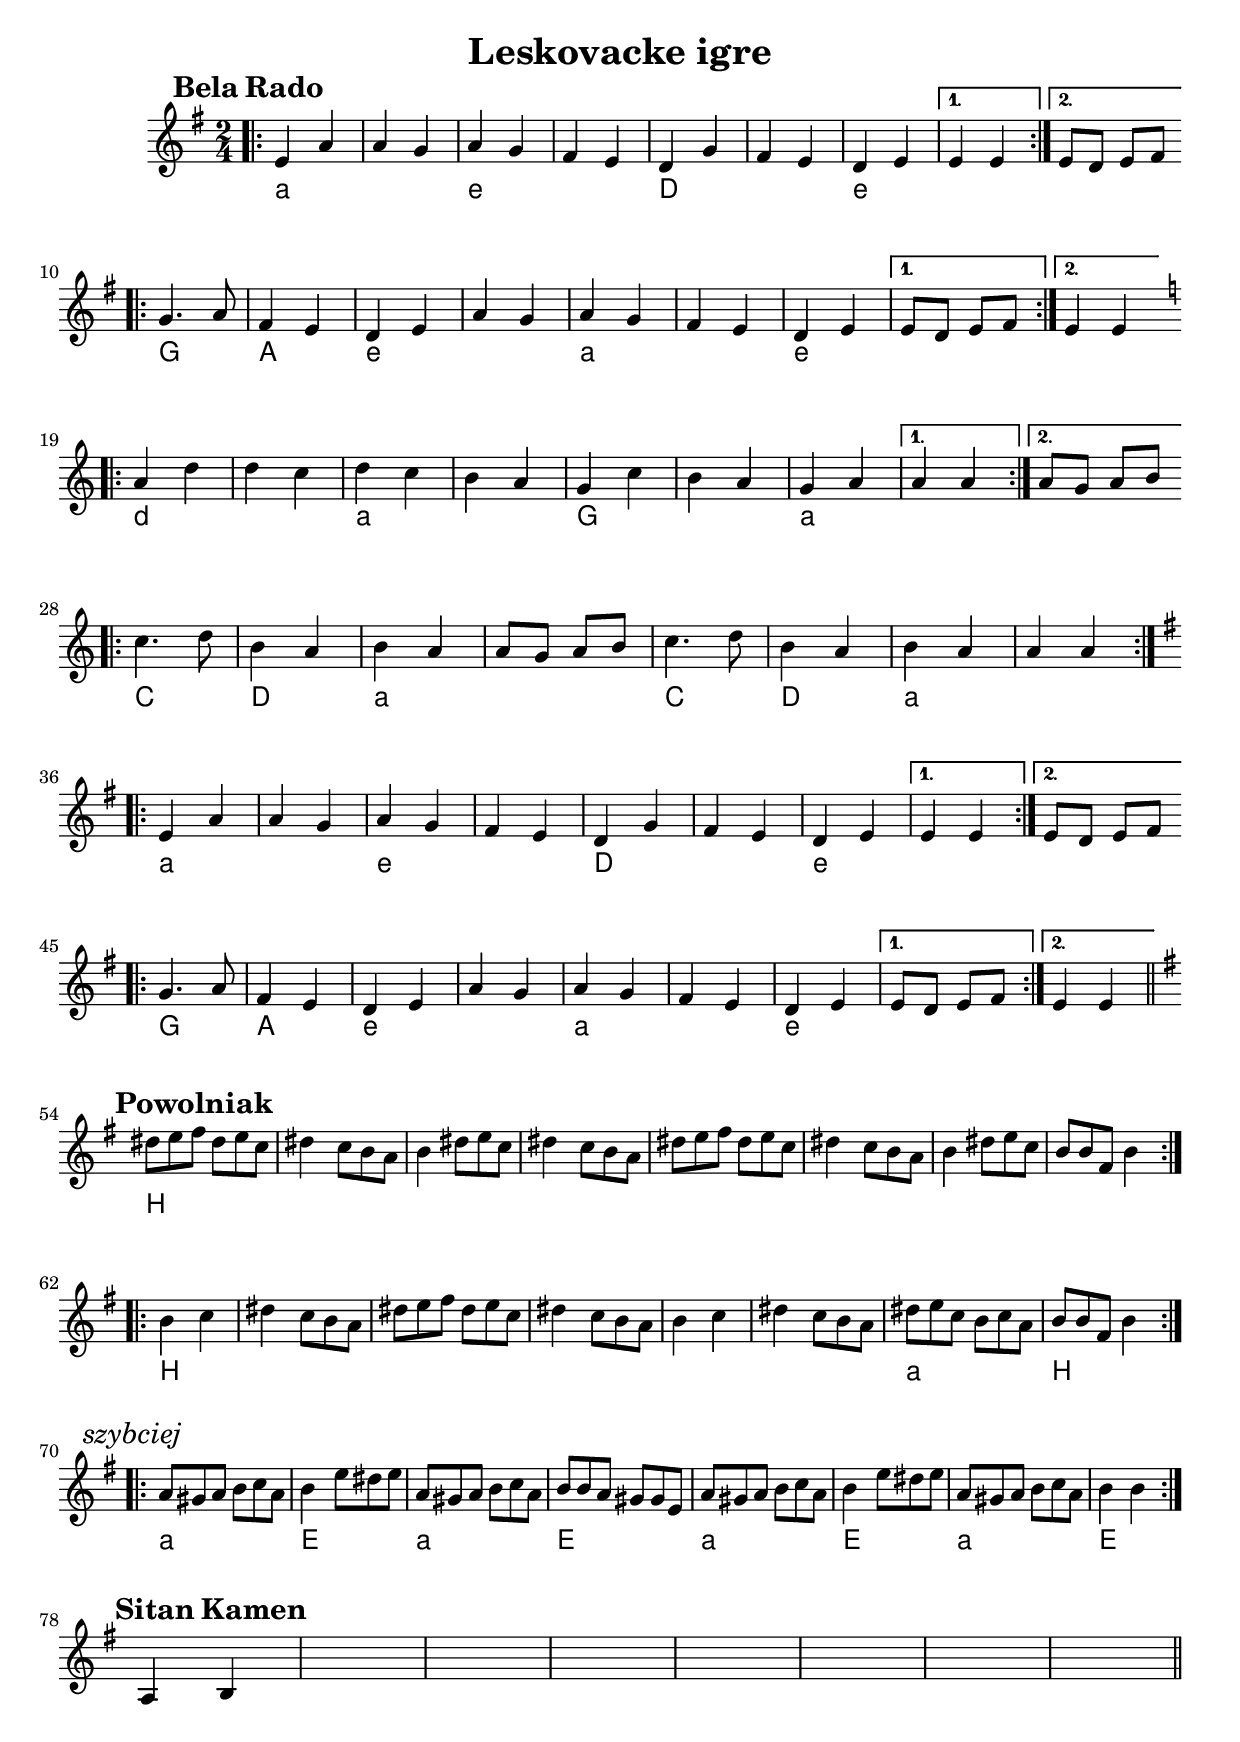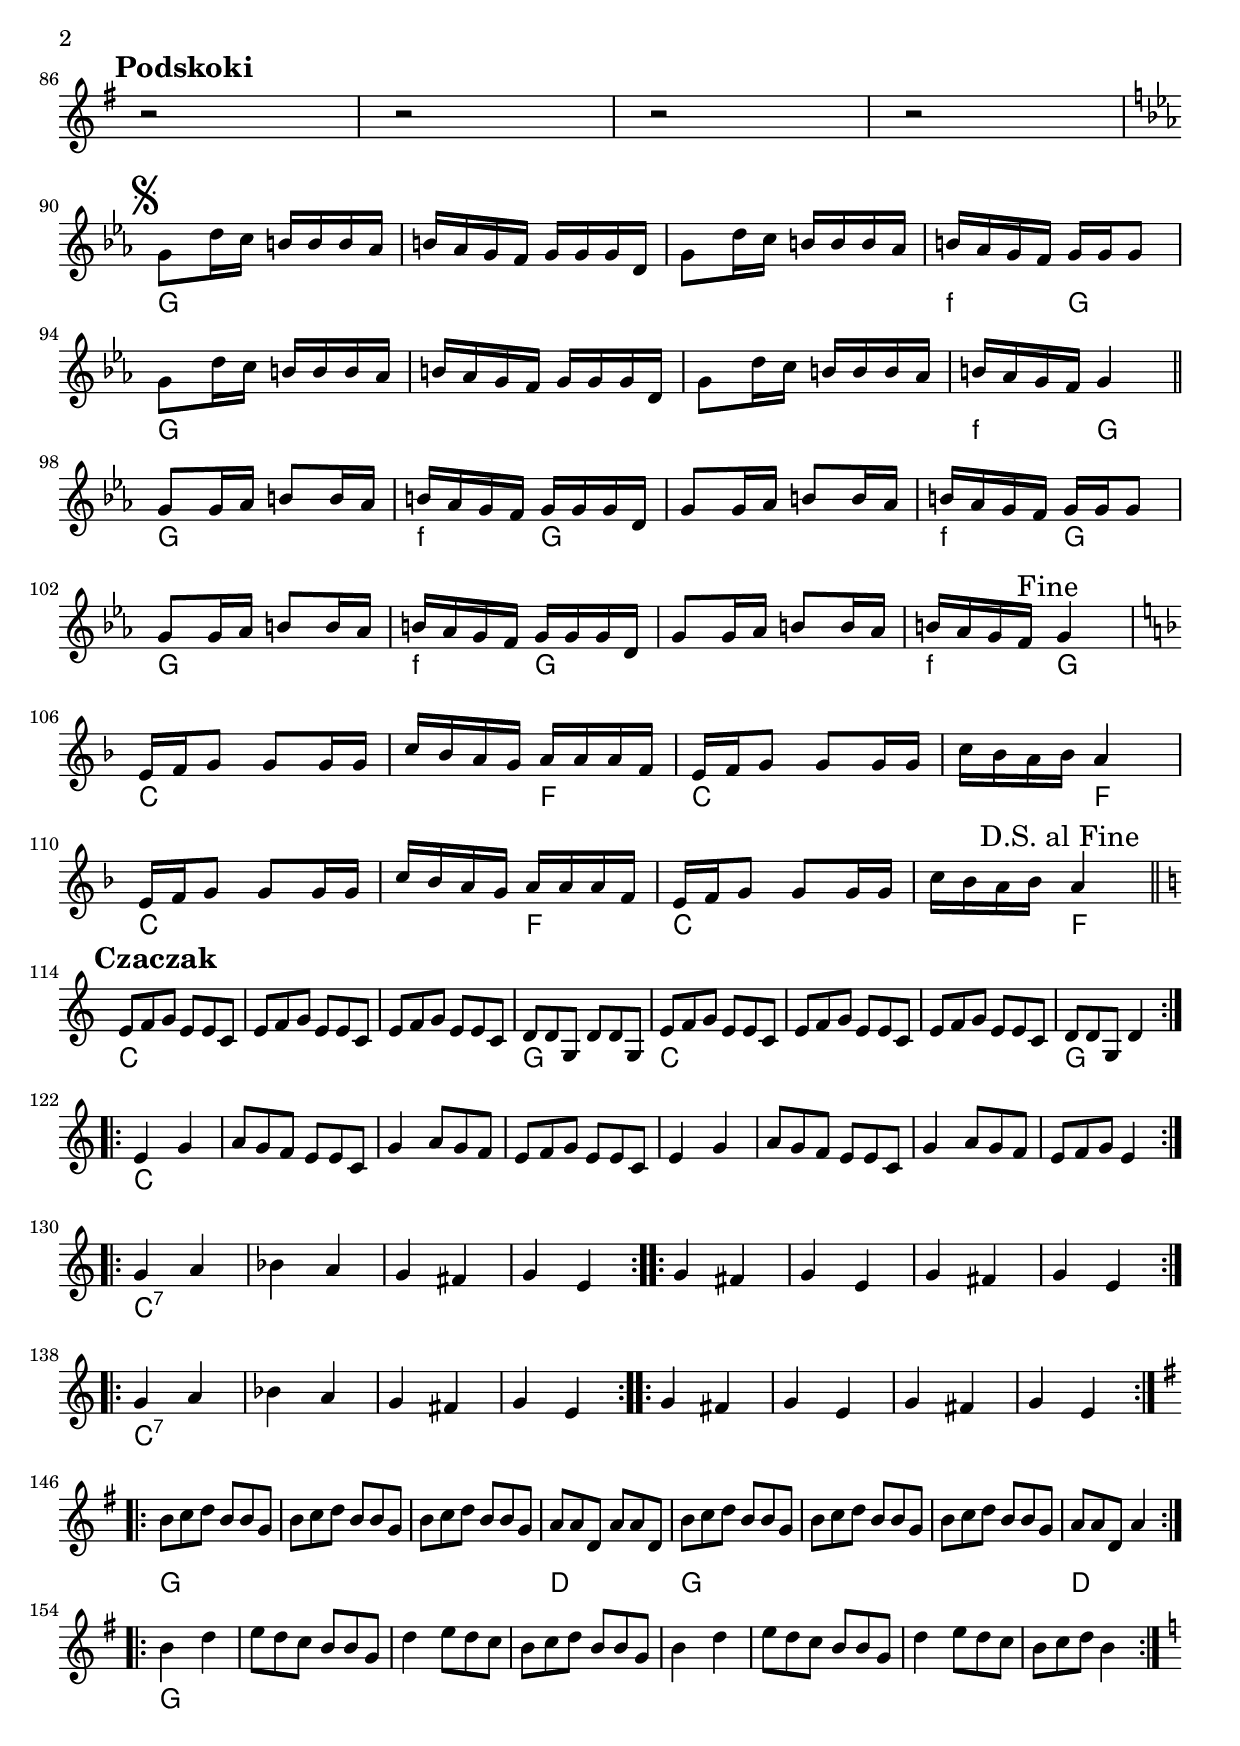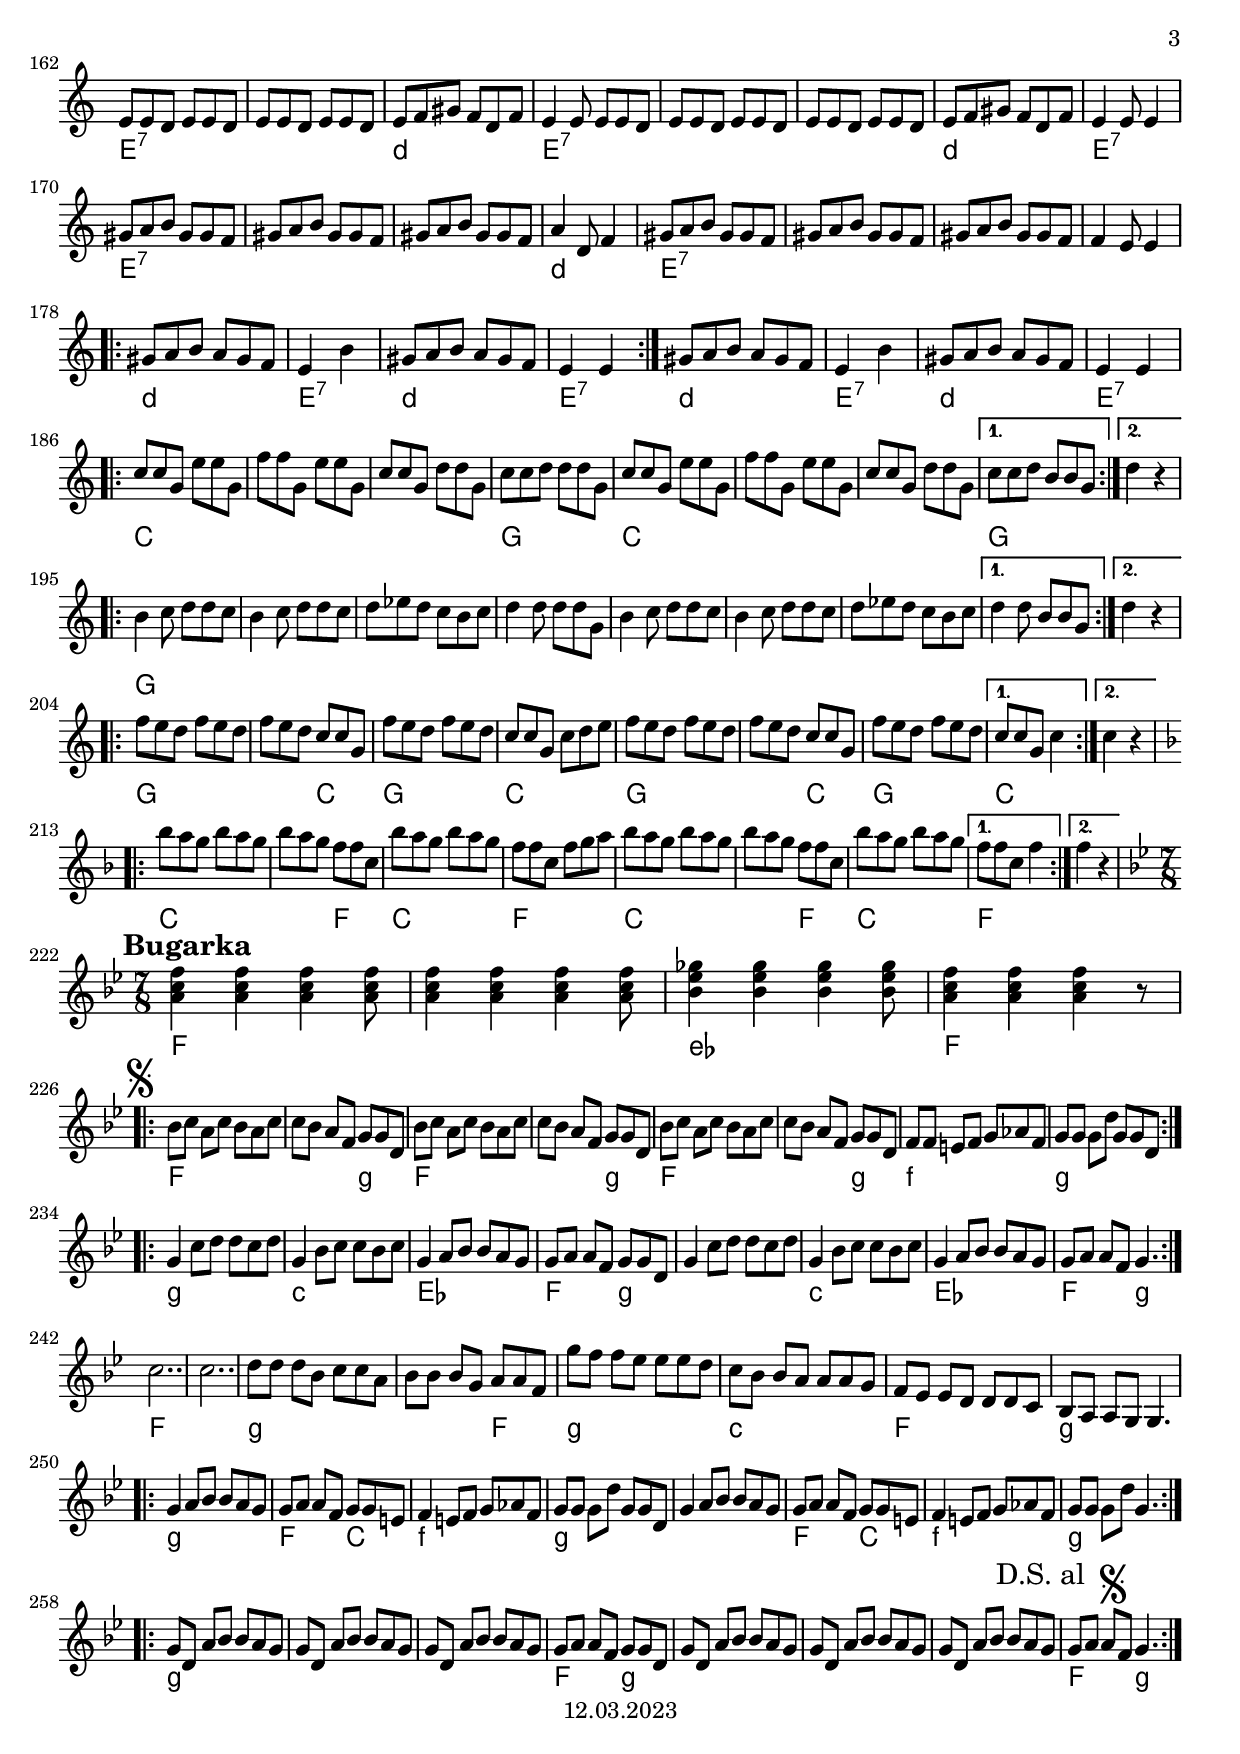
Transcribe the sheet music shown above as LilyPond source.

\version "2.22.1"
\include "deutsch.ly"

aMelody = \relative c' {
  \key e \minor
  \repeat volta 2 {
    \bar ".|:" e4 a | a g | a g | fis e | d g | fis e | d e |
  }
  \alternative {
    { e4 e }
    { e8 d e fis }
  } \break

  \repeat volta 2 {
    \bar ".|:" g4. a8 | fis4 e | d e | a g | a g | fis e | d e |
  }
  \alternative {
    { e8 d e fis }
    { e4 e }
  } \break

  \key a \minor
  \repeat volta 2 {
    \bar ".|:" a4 d | d c | d c | h a | g c | h a | g a |
  }
  \alternative {
    { a4 a }
    { a8 g a h }
  } \break
  \repeat volta 2 {
    \bar ".|:" c4. d8 | h4 a | h a | a8 g a h | c4. d8 | h4 a | h a | a a |
  } \break

  \key e \minor
  \repeat volta 2 {
    e4 a | a g | a g | fis e | d g | fis e | d e |
  }
  \alternative {
    { e4 e }
    { e8 d e fis }
  } \break

  \repeat volta 2 {
    \bar ".|:" g4. a8 | fis4 e | d e | a g | a g | fis e | d e |
  }
  \alternative {
    { e8 d e fis }
    { e4 e }
  }
}
aChords = \chordmode {
  a2:m | a2:m | e2:m | e2:m |
  d2 | d2 | e2:m |
  e2:m |
  e2:m |

  g2 | a2 | e2:m | e2:m | a2:m | a2:m | e2:m |
  e2:m |
  e2:m |

  d2:m | d2:m | a2:m | a2:m | g2 | g2 | a2:m
  a2:m
  a2:m

  c2 | d2 | a2:m | a2:m | c2 | d2 | a2:m | a2:m |

  a2:m | a2:m | e2:m | e2:m |
  d2 | d2 | e2:m |
  e2:m |
  e2:m |

  g2 | a2 | e2:m | e2:m | a2:m | a2:m | e2:m |
  e2:m |
  e2:m |
}

bMelody = \relative c'' {
  \set tupletSpannerDuration = #(ly:make-moment 1 4)
  \override TupletNumber #'transparent = ##t
  \key e \minor

  \repeat volta 2 {
    \times 2/3 { dis8 e fis } \times 2/3 { dis8 e c } | dis4 \times 2/3 { c8 h a } | h4 \times 2/3 { dis8 e c } | dis4 \times 2/3 { c8 h a } |
    \times 2/3 { dis8 e fis } \times 2/3 { dis8 e c } | dis4 \times 2/3 { c8 h a } | h4 \times 2/3 { dis8 e c } | \times 2/3 { h8 h fis } h4 |
  } \break

  \repeat volta 2 {
    h4 c | dis \times 2/3 { c8 h a } | \times 2/3 { dis8 e fis } \times 2/3 { dis8 e c } | dis4 \times 2/3 { c8 h a } |
    h4 c | dis \times 2/3 { c8 h a } | \times 2/3 { dis8 e c } \times 2/3 { h8 c a } | \times 2/3 { h8 h fis } h4 |
  } \break

  \mark \markup { \italic { szybciej } }
  \repeat volta 2 {
    \times 2/3 { a8 gis a } \times 2/3 { h8 c a } | h4 \times 2/3 { e8 dis e } |
    \times 2/3 { a,8 gis a } \times 2/3 { h8 c a } | \times 2/3 { h8 h a } \times 2/3 { gis8 gis e } |
    \times 2/3 { a8 gis a } \times 2/3 { h8 c a } | h4 \times 2/3 { e8 dis e } |
    \times 2/3 { a,8 gis a } \times 2/3 { h8 c a } | h4 h |
  } \break
}
bChords = \chordmode {
  h2 | h2 | h2 | h2 | h2 | h2 | h2 | h2 |

  h2 | h2 | h2 | h2 | h2 | h2 | a2:m | h2 |

  a2:m | e2 | a2:m | e2 |
  a2:m | e2 | a2:m | e2 |
}

cMelody = \relative c' {
    a4 h | s2 | s2 | s2 | s2 | s2 | s2 | s2 \bar "||"
}
cChords = \chordmode {
  s2 | s2 | s2 | s2 | s2 | s2 | s2 | s2 |
}

dMelody = \relative c'' {
  r2 | r2 | r2 | r2 | \break

  \key c \minor
  \mark \markup { \musicglyph "scripts.segno" }
  g8 d'16 c h h h as | h16 as g f g g g d | g8 d'16 c h h h as | h16 as g f g g g8 |
  g8 d'16 c h h h as | h16 as g f g g g d | g8 d'16 c h h h as | h16 as g f g4 | \bar "||" \break

  g8 g16 as h8 h16 as | h16 as g f g g g d | g8 g16 as h8 h16 as | h16 as g f g g g8 |
  g8 g16 as h8 h16 as | h16 as g f g g g d | g8 g16 as h8 h16 as | h16 as g f \mark \markup { "Fine" } g4 | \break

  \key f \major
  e16 f g8 g g16 g | c16 b a g a a a f | e16 f g8 g g16 g | c16 b a b a4 | \break
  e16 f g8 g g16 g | c16 b a g a a a f | e16 f g8 g g16 g | c16 b a b \mark \markup { "D.S. al Fine" } a4 | \bar "||" \break
}
dChords = \chordmode {
  s2 | s2 | s2 | s2 |

  g2 | g2 | g2 | f4:m g4 |
  g2 | g2  | g2 | f4:m g4 |

  g2 | f4:m g4 | g2 | f4:m g4 |
  g2 | f4:m g4  | g2 | f4:m g4 |

  c2 | c4 f4 | c2 | c4 f4 |
  c2 | c4 f4 | c2 | c4 f4 |
}

eRepeatedMelody = \relative c' {
  \repeat volta 2 {
    \times 2/3 {
      e8 f g e e c | e f g e e c | e f g e e c | d d g, d' d g, |
      e'8 f g e e c | e f g e e c | e f g e e c | d d g, } d'4  |
  } \break
  \repeat volta 2 {
    e4 g | \times 2/3 { a8 g f e e c } | g'4 \times 2/3 { a8 g f | e f g e e c } |
    e4 g | \times 2/3 { a8 g f e e c } | g'4 \times 2/3 { a8 g f | e f g } e4 |
  } \break
}
eMelody = \relative c' {
  \key c \major
  \set tupletSpannerDuration = #(ly:make-moment 1 4)
  \override TupletNumber #'transparent = ##t
  \override TupletBracket #'bracket-visibility = ##f

  \eRepeatedMelody

  \repeat volta 2 {
    g'4 a | b a | g fis | g e |
  }
  \repeat volta 2 {
    g fis | g e | g fis | g e |
  } \break
  \repeat volta 2 {
    g4 a | b a | g fis | g e |
  }
  \repeat volta 2 {
    g fis | g e | g fis | g e |
  } \break

  \key g \major
  \transpose c g \eRepeatedMelody

  \key a \minor
  \times 2/3 {
    e8 e d e e d | e e d e e d | e f gis f d f | e4 e8 e e d |
    e8 e d e e d | e e d e e d | e f gis f d f | e4 e8
  } e4 | \break

  \times 2/3 { gis8 a h gis gis f | gis8 a h gis gis f | gis8 a h gis gis f | a4 d,8 } f4 |
  \times 2/3 { gis8 a h gis gis f | gis8 a h gis gis f | gis8 a h gis gis f | f4 e8 } e4 | \break

  \repeat volta 2 {
    \times 2/3 { gis8 a h a gis f } | e4 h' | \times 2/3 { gis8 a h a gis f } | e4 e |
  }
  \times 2/3 { gis8 a h a gis f } | e4 h' | \times 2/3 { gis8 a h a gis f } | e4 e | \break

  \key c \major
  \repeat volta 2 {
    \times 2/3 {
      c'8 c g e' e g, | f'8 f g, e' e g, | c8 c g d' d g, | c8 c d d d g, |
      c8 c g e' e g, | f'8 f g, e' e g, | c8 c g d' d g, |
    }
  }
  \alternative {
    { \times 2/3 { c8 c d h h g } | }
    { d'4 r4 }
  } \break

  \repeat volta 2 {
    \times 2/3 {
      h4 c8 d d c | h4 c8 d d c | d es d c h c | d4 d8 d d g, |
      h4 c8 d d c | h4 c8 d d c | d es d c h c |
    }
  }
  \alternative {
    { \times 2/3 { d4 d8 h h g | } }
    { d'4 r4 }
  } \break

  \repeat volta 2 {
    \times 2/3 {
      f8 e d f e d | f e d c c g | f' e d f e d | c c g c d e |
      f8 e d f e d | f e d c c g | f' e d f e d |
    }
  }
  \alternative {
    { \times 2/3 { c c g } c4 | }
    { c4 r4 | }
  } \break

  \key f \major
  \repeat volta 2 {
    \times 2/3 {
      b'8 a g b a g | b a g f f c | b' a g b a g | f f c f g a | \noBreak
      b8 a g b a g | b a g f f c | b' a g b a g | \noBreak
    }
  }
  \alternative {
    { \times 2/3 { f f c } f4 | }
    { f4 r4 }
  } \break

}

eRepeatedChords = \chordmode {
  c2 | c2 | c2 | g2 | c2 | c2 | c2 | g2 |
  c2 | c2 | c2 | c2 | c2 | c2 | c2 | c2 |
}
eChords = \chordmode {
  \eRepeatedChords

  c2:7 | c2:7 | c2:7 | c2:7 |
  c2:7 | c2:7 | c2:7 | c2:7 |
  c2:7 | c2:7 | c2:7 | c2:7 |
  c2:7 | c2:7 | c2:7 | c2:7 |

  \transpose c g \eRepeatedChords

  e2:7 | e2:7 | d2:m | e2:7 |
  e2:7 | e2:7 | d2:m | e2:7 |

  e2:7 | e2:7 | e2:7 | d2:m | e2:7 | e2:7 | e2:7 | e2:7 |

  d2:m | e2:7 | d2:m | e2:7 |
  d2:m | e2:7 | d2:m | e2:7 |

  c2 | c2 | c2 | g2 | c2 | c2 | c2 |
  g2 |
  g2 |

  g2 | g2 | g2 | g2 | g2 | g2 | g2 |
  g2 |
  g2 |

  g2 | g4 c4 | g2 | c2 |
  g2 | g4 c4 | g2 |
  c2 |
  c2 |

  c2 | c4 f4 | c2 | f2 |
  c2 | c4 f4 | c2 |
  f2 |
  f2 |
}

fMelody = \relative c'' {
  \key g \minor
  \time 7/8
  \set Timing.beatStructure = #'(2 2 3)
  <<f4 c a>> <<f'4 c a>> <<f'4 c a>> <<f'8 c a>> | <<f'4 c a>> <<f'4 c a>> <<f'4 c a>> <<f'8 c a>> |
  <<ges'4 es b>> <<ges'4 es b>> <<ges'4 es b>> <<ges'8 es b>> | <<f'4 c a>> <<f'4 c a>> <<f'4 c a>> r8 |
  \break

  \mark \markup { \musicglyph "scripts.segno" }
  \repeat volta 2 {
    b8 c a c b a c | \noBreak c b a f g g d | \noBreak b'8 c a c b a c | \noBreak c b a f g g d | \noBreak
    b'8 c a c b a c | \noBreak c b a f g g d | \noBreak f f e f g as f | \noBreak g g g d' g, g d |
  }
  \break

  \repeat volta 2 {
    g4 c8 d d c d | g,4 b8 c c b c | g4 a8 b b a g | g a a f g g d | \noBreak
    g4 c8 d d c d | g,4 b8 c c b c | g4 a8 b b a g | g a a f g4. |
  }
  \break

  c2.. | c2.. | d8 d d b c c a | b b b g a a f |
  g'8 f f es es es d | c b b a a a g | f es es d d d c | b a a g g4. |
  \break

  \repeat volta 2 {
    g'4 a8 b b a g | \noBreak g a a f g g e | \noBreak f4 e8 f g as f | \noBreak g g g d' g, g d | \noBreak
    g4 a8 b b a g | \noBreak g a a f g g e | \noBreak f4 e8 f g as f | \noBreak g g g d' g,4. | \noBreak
  }
  \break

  \repeat volta 2 {
    g8 d a' b b a g | \noBreak g8 d a' b b a g | \noBreak g8 d a' b b a g | \noBreak g8 a a f g g d | \noBreak
    g8 d a' b b a g | \noBreak g8 d a' b b a g | \noBreak g8 d a' b b a g \mark \markup { "D.S. al " \musicglyph "scripts.segno" } | \noBreak g8 a a f g4. | \noBreak
  }

}
fChords = \chordmode {
  f2.. |  f2.. | es2..:m | f2.. |

  f2.. | f2 g4.:m | f2.. | f2 g4.:m | f2.. | f2 g4.:m | f2..:m | g2..:m |
  g2..:m | c2..:m | es2.. | f2 g4.:m | g2..:m | c2..:m | es2.. | f2 g4.:m |

  f2.. | f2.. | g2..:m | g2:m f4. | g2..:m | c2..:m | f2.. | g2..:m |

  g2..:m | f2 c4. | f2..:m | g2..:m | g2..:m | f2 c4. | f2..:m | g2..:m |

  g2..:m | g2..:m | g2..:m | f2 g4.:m | g2..:m | g2..:m | g2..:m | f2 g4.:m |
}

melody = {
  \clef treble
  \time 2/4

  \mark \markup { \bold { Bela Rado } }
  \aMelody \bar "||" \break
  \mark \markup { \bold { Powolniak } }
  \bMelody \break

  \mark \markup { \bold { Sitan Kamen } }
  \cMelody \break

  \pageBreak
  \mark \markup { \bold { Podskoki } }
  \dMelody \break

  \mark \markup { \bold { Czaczak } }
  \eMelody \break

  \mark \markup { \bold { Bugarka } }
  \fMelody
}

harmonies = \chords {
  \germanChords
  \set chordNameLowercaseMinor = ##t
  \set chordChanges = ##t

  \aChords
  \bChords
  \cChords
  \dChords
  \eChords
  \fChords
}

\header {
  title = "Leskovacke igre"
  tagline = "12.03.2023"
}
\score {
  <<
    \new Staff \melody
    \new ChordNames \harmonies
  >>
}
